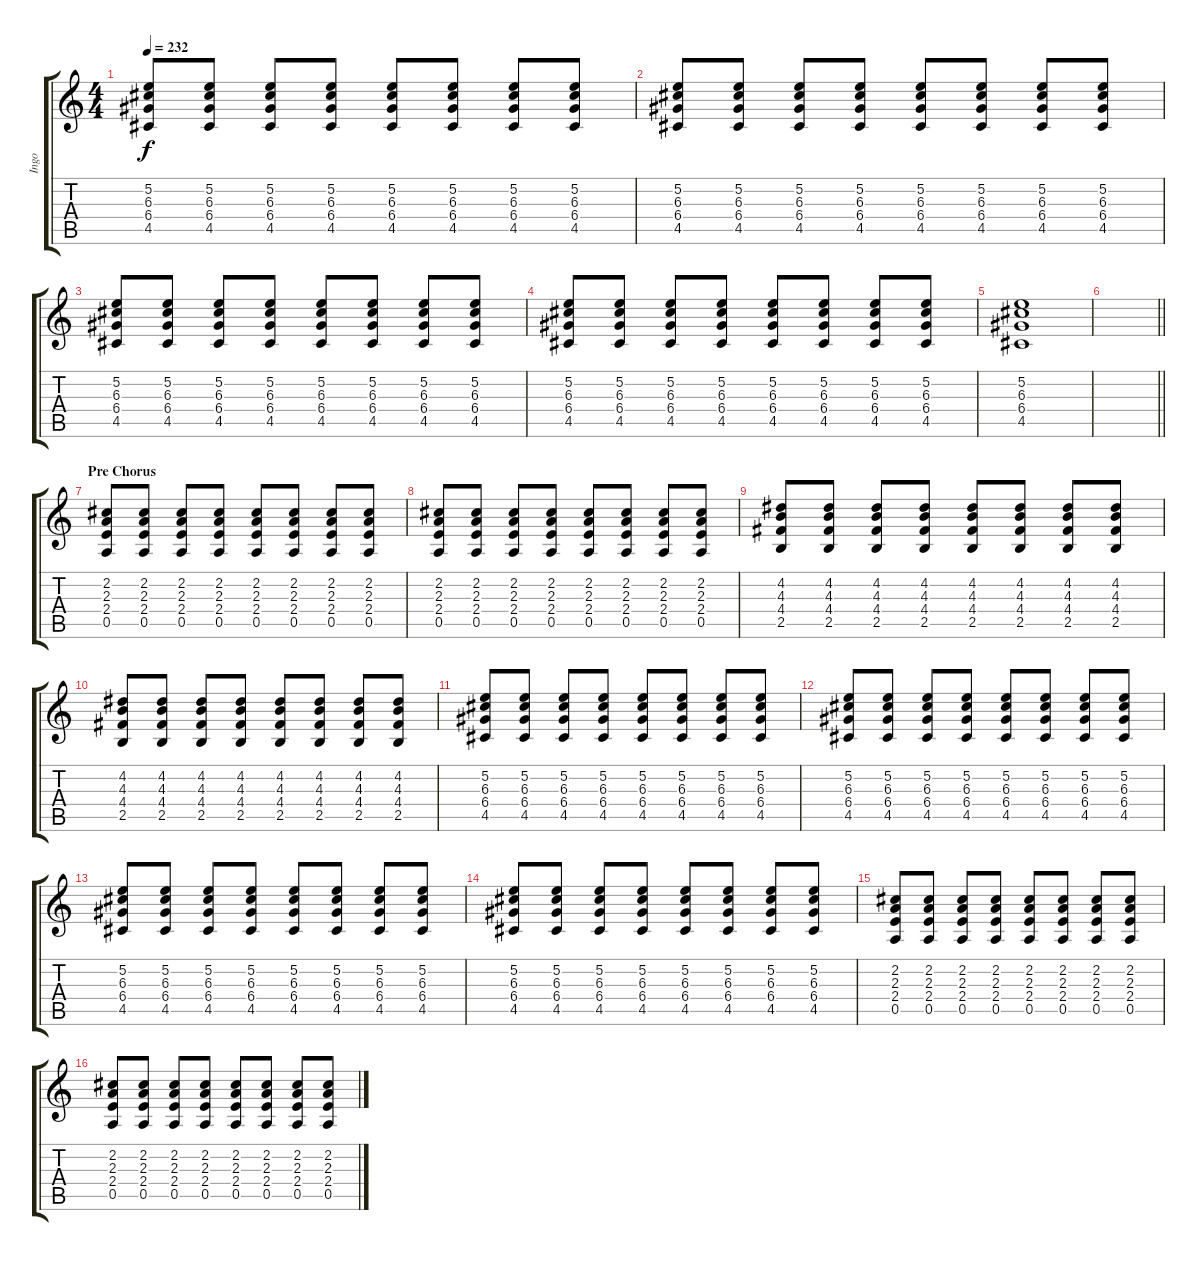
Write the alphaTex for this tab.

\track ("Ingo" "Ingo") {instrument electricguitarclean}
\staff {score tabs}
\tuning (E4 B3 G3 D3 A2 E2) {hide}
\ts (4 4)
\tempo 232
\clef g2
\ks c
(5.2 6.3 6.4 4.5).8{dy f} (5.2 6.3 6.4 4.5).8 (5.2 6.3 6.4 4.5).8 (5.2 6.3 6.4 4.5).8 (5.2 6.3 6.4 4.5).8 (5.2 6.3 6.4 4.5).8 (5.2 6.3 6.4 4.5).8 (5.2 6.3 6.4 4.5).8 |
(5.2 6.3 6.4 4.5).8 (5.2 6.3 6.4 4.5).8 (5.2 6.3 6.4 4.5).8 (5.2 6.3 6.4 4.5).8 (5.2 6.3 6.4 4.5).8 (5.2 6.3 6.4 4.5).8 (5.2 6.3 6.4 4.5).8 (5.2 6.3 6.4 4.5).8 |
(5.2 6.3 6.4 4.5).8 (5.2 6.3 6.4 4.5).8 (5.2 6.3 6.4 4.5).8 (5.2 6.3 6.4 4.5).8 (5.2 6.3 6.4 4.5).8 (5.2 6.3 6.4 4.5).8 (5.2 6.3 6.4 4.5).8 (5.2 6.3 6.4 4.5).8 |
(5.2 6.3 6.4 4.5).8 (5.2 6.3 6.4 4.5).8 (5.2 6.3 6.4 4.5).8 (5.2 6.3 6.4 4.5).8 (5.2 6.3 6.4 4.5).8 (5.2 6.3 6.4 4.5).8 (5.2 6.3 6.4 4.5).8 (5.2 6.3 6.4 4.5).8 |
(5.2 6.3 6.4 4.5).1 |
\barLineRight lightlight
|
\section ("" "Pre Chorus")
(2.2 2.3 2.4 0.5).8{instrument electricguitarjazz} (2.2 2.3 2.4 0.5).8 (2.2 2.3 2.4 0.5).8 (2.2 2.3 2.4 0.5).8 (2.2 2.3 2.4 0.5).8 (2.2 2.3 2.4 0.5).8 (2.2 2.3 2.4 0.5).8 (2.2 2.3 2.4 0.5).8 |
(2.2 2.3 2.4 0.5).8{instrument electricguitarjazz} (2.2 2.3 2.4 0.5).8 (2.2 2.3 2.4 0.5).8 (2.2 2.3 2.4 0.5).8 (2.2 2.3 2.4 0.5).8 (2.2 2.3 2.4 0.5).8 (2.2 2.3 2.4 0.5).8 (2.2 2.3 2.4 0.5).8 |
(4.2 4.3 4.4 2.5).8 (4.2 4.3 4.4 2.5).8 (4.2 4.3 4.4 2.5).8 (4.2 4.3 4.4 2.5).8 (4.2 4.3 4.4 2.5).8 (4.2 4.3 4.4 2.5).8 (4.2 4.3 4.4 2.5).8 (4.2 4.3 4.4 2.5).8 |
(4.2 4.3 4.4 2.5).8 (4.2 4.3 4.4 2.5).8 (4.2 4.3 4.4 2.5).8 (4.2 4.3 4.4 2.5).8 (4.2 4.3 4.4 2.5).8 (4.2 4.3 4.4 2.5).8 (4.2 4.3 4.4 2.5).8 (4.2 4.3 4.4 2.5).8 |
(5.2 6.3 6.4 4.5).8 (5.2 6.3 6.4 4.5).8 (5.2 6.3 6.4 4.5).8 (5.2 6.3 6.4 4.5).8 (5.2 6.3 6.4 4.5).8 (5.2 6.3 6.4 4.5).8 (5.2 6.3 6.4 4.5).8 (5.2 6.3 6.4 4.5).8 |
(5.2 6.3 6.4 4.5).8 (5.2 6.3 6.4 4.5).8 (5.2 6.3 6.4 4.5).8 (5.2 6.3 6.4 4.5).8 (5.2 6.3 6.4 4.5).8 (5.2 6.3 6.4 4.5).8 (5.2 6.3 6.4 4.5).8 (5.2 6.3 6.4 4.5).8 |
(5.2 6.3 6.4 4.5).8 (5.2 6.3 6.4 4.5).8 (5.2 6.3 6.4 4.5).8 (5.2 6.3 6.4 4.5).8 (5.2 6.3 6.4 4.5).8 (5.2 6.3 6.4 4.5).8 (5.2 6.3 6.4 4.5).8 (5.2 6.3 6.4 4.5).8 |
(5.2 6.3 6.4 4.5).8 (5.2 6.3 6.4 4.5).8 (5.2 6.3 6.4 4.5).8 (5.2 6.3 6.4 4.5).8 (5.2 6.3 6.4 4.5).8 (5.2 6.3 6.4 4.5).8 (5.2 6.3 6.4 4.5).8 (5.2 6.3 6.4 4.5).8 |
(2.2 2.3 2.4 0.5).8{instrument electricguitarjazz} (2.2 2.3 2.4 0.5).8 (2.2 2.3 2.4 0.5).8 (2.2 2.3 2.4 0.5).8 (2.2 2.3 2.4 0.5).8 (2.2 2.3 2.4 0.5).8 (2.2 2.3 2.4 0.5).8 (2.2 2.3 2.4 0.5).8 |
(2.2 2.3 2.4 0.5).8{instrument electricguitarjazz} (2.2 2.3 2.4 0.5).8 (2.2 2.3 2.4 0.5).8 (2.2 2.3 2.4 0.5).8 (2.2 2.3 2.4 0.5).8 (2.2 2.3 2.4 0.5).8 (2.2 2.3 2.4 0.5).8 (2.2 2.3 2.4 0.5).8
